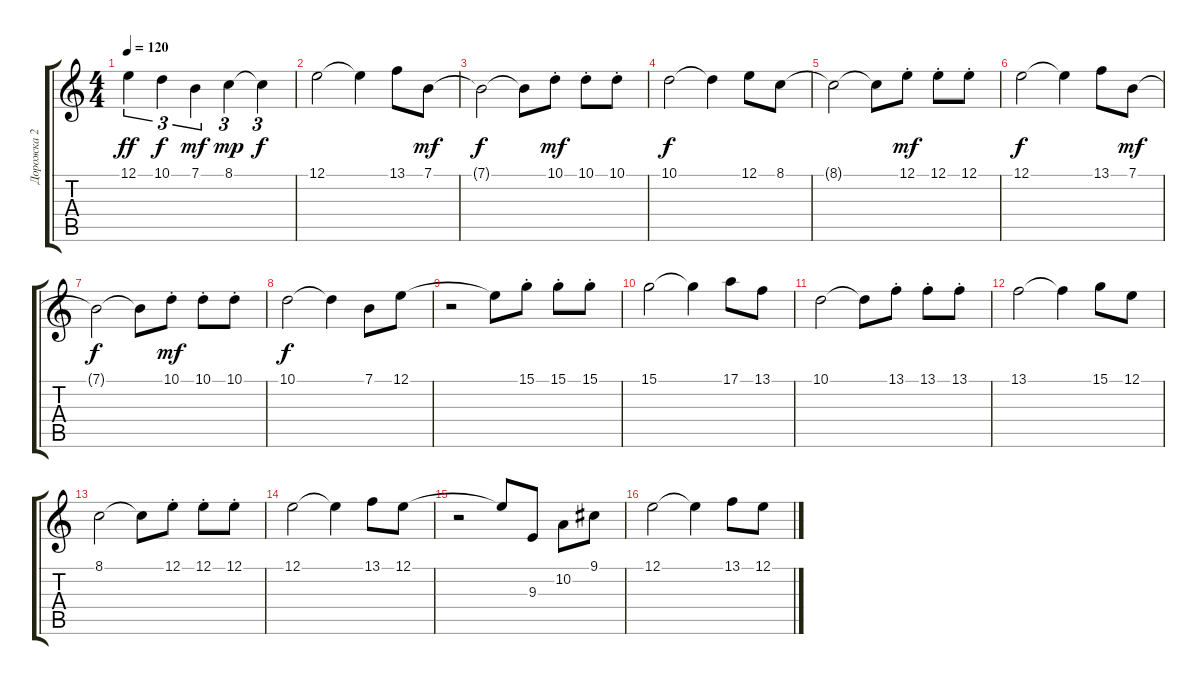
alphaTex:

\track ("Дорожка 2" "Дорожка 2") {instrument synthbrass1}
\staff {score tabs}
\tuning (E4 B3 G3 D3 A2 E2) {hide}
\ts (4 4)
\tempo 120
\clef g2
\ks c
12.1.4{tu (3 2) dy ff} 10.1.4{tu (3 2) dy f} 7.1.4{tu (3 2) dy mf} 8.1.4{tu (3 2) dy mp} 8.1{t}.4{tu (3 2) dy f} |
12.1.2 12.1{t}.4 13.1.8 7.1.8{dy mf} |
7.1{t}.2{dy f} 7.1{t}.8 10.1{st}.8{dy mf} 10.1{st}.8 10.1{st}.8 |
10.1.2{dy f} 10.1{t}.4 12.1.8 8.1.8 |
8.1{t}.2 8.1{t}.8 12.1{st}.8{dy mf} 12.1{st}.8 12.1{st}.8 |
12.1.2{dy f} 12.1{t}.4 13.1.8 7.1.8{dy mf} |
7.1{t}.2{dy f} 7.1{t}.8 10.1{st}.8{dy mf} 10.1{st}.8 10.1{st}.8 |
10.1.2{dy f} 10.1{t}.4 7.1.8 12.1.8 |
r.2 12.1{t}.8 15.1{st}.8 15.1{st}.8 15.1{st}.8 |
15.1.2 15.1{t}.4 17.1.8 13.1.8 |
10.1.2 10.1{t}.8 13.1{st}.8 13.1{st}.8 13.1{st}.8 |
13.1.2 13.1{t}.4 15.1.8 12.1.8 |
8.1.2 8.1{t}.8 12.1{st}.8 12.1{st}.8 12.1{st}.8 |
12.1.2 12.1{t}.4 13.1.8 12.1.8 |
r.2 12.1{t}.8 9.3.8 10.2.8 9.1.8 |
12.1.2 12.1{t}.4 13.1.8 12.1.8
